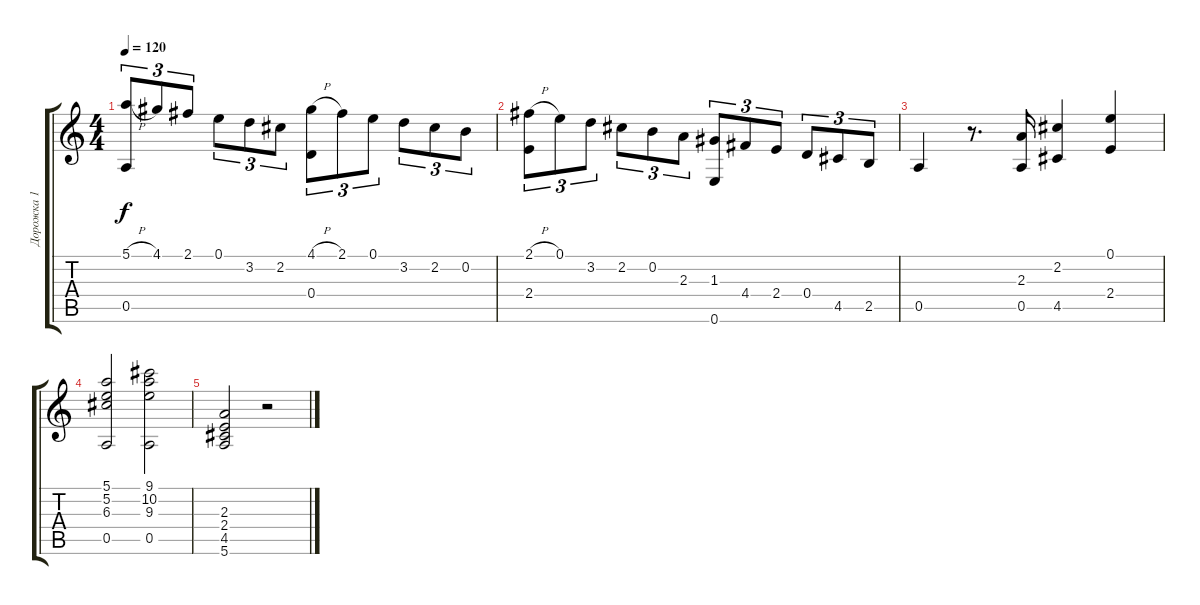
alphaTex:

\track ("Дорожка 1" "Дорожка 1") {instrument acousticguitarnylon}
\staff {score tabs}
\tuning (E4 B3 G3 D3 A2 E2) {hide}
\ts (4 4)
\tempo 120
\clef g2
\ks c
(5.1{h} 0.5).8{tu (3 2) dy f} 4.1.8{tu (3 2)} 2.1.8{tu (3 2)} 0.1.8{tu (3 2)} 3.2.8{tu (3 2)} 2.2.8{tu (3 2)} (4.1{h} 0.4).8{tu (3 2)} 2.1.8{tu (3 2)} 0.1.8{tu (3 2)} 3.2.8{tu (3 2)} 2.2.8{tu (3 2)} 0.2.8{tu (3 2)} |
(2.1{h} 2.4).8{tu (3 2)} 0.1.8{tu (3 2)} 3.2.8{tu (3 2)} 2.2.8{tu (3 2)} 0.2.8{tu (3 2)} 2.3.8{tu (3 2)} (1.3 0.6).8{tu (3 2)} 4.4.8{tu (3 2)} 2.4.8{tu (3 2)} 0.4.8{tu (3 2)} 4.5.8{tu (3 2)} 2.5.8{tu (3 2)} |
0.5.4 r.8{d} (2.3 0.5).16 (2.2 4.5).4 (0.1 2.4).4 |
(5.1 5.2 6.3 0.5).2 (9.1 10.2 9.3 0.5).2 |
(2.3 2.4 4.5 5.6).2 r.2
